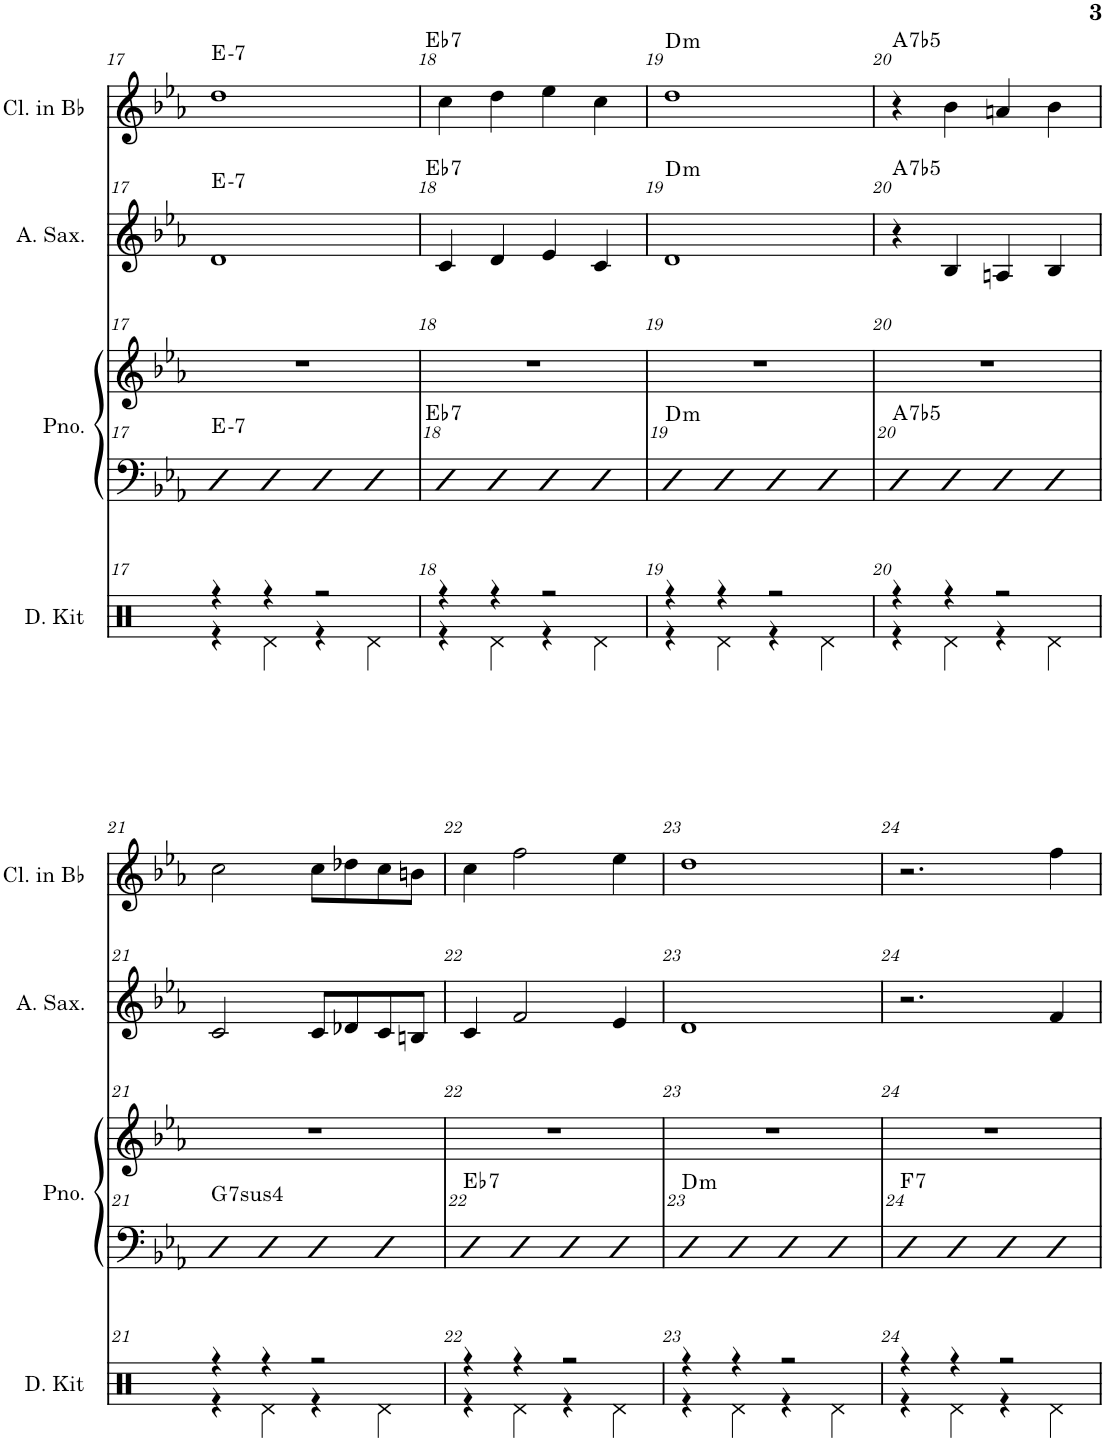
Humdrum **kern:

**kern	**kern	**kern	**harte	**kern	**harte	**kern	**harte
*part4	*part3	*part3	*part3	*part2	*part2	*part1	*part1
*staff5	*staff4	*staff3	*	*staff2	*	*staff1	*
*I"Drum Kit	*I"Piano	*	*	*I"Alto Saxophone	*	*I"Clarinet in Bb	*
*I'D. Kit	*I'Pno.	*	*	*I'A. Sax.	*	*I'Cl. in Bb	*
!!LO:PB:g=z
*clefX	*clefF4	*clefG2	*	*clefG2	*	*clefG2	*
*	*	*	*	*Trd5c9	*	*Trd1c2	*
*k[]	*k[b-e-a-]	*k[b-e-a-]	*	*k[b-e-a-]	*	*k[b-e-a-]	*
*M4/4	*M4/4	*M4/4	*	*M4/4	*	*M4/4	*
=17	=17	=17	=17	=17	=17	=17	=17
*^	*	*	*	*	*	*	*
!	!	!	!	!LO:H:kt=7	!	!LO:H:kt=7	!	!LO:H:kt=7
4r	4r	4D	1r	E:min7	1d	E:min7	1dd	E:min7
4r	4Rd\	4D	.	.	.	.	.	.
2r	4r	4D	.	.	.	.	.	.
.	4Rd\	4D	.	.	.	.	.	.
=18	=18	=18	=18	=18	=18	=18	=18	=18
!	!	!	!	!LO:H:kt=7	!	!LO:H:kt=7	!	!LO:H:kt=7
4r	4r	4Dn	1r	Eb:7	4c/	Eb:7	4cc\	Eb:7
4r	4Rd\	4D	.	.	4d/	.	4dd\	.
2r	4r	4D	.	.	4e-/	.	4ee-\	.
.	4Rd\	4D	.	.	4c/	.	4cc\	.
=19	=19	=19	=19	=19	=19	=19	=19	=19
!	!	!	!	!LO:H:kt=m	!	!LO:H:kt=m	!	!LO:H:kt=m
4r	4r	4D	1r	D:min	1d	D:min	1dd	D:min
4r	4Rd\	4D	.	.	.	.	.	.
2r	4r	4D	.	.	.	.	.	.
.	4Rd\	4D	.	.	.	.	.	.
=20	=20	=20	=20	=20	=20	=20	=20	=20
!	!	!	!	!LO:H:kt=7	!	!LO:H:kt=7	!	!LO:H:kt=7
4r	4r	4D	1r	A:(3,b5,b7)	4r	A:(3,b5,b7)	4r	A:(3,b5,b7)
4r	4Rd\	4D	.	.	4B-/	.	4b-\	.
2r	4r	4D	.	.	4An/	.	4an/	.
.	4Rd\	4D	.	.	4B-/	.	4b-\	.
!!LO:LB:g=z
=21	=21	=21	=21	=21	=21	=21	=21	=21
!	!	!	!	!LO:H:kt=74	!	!	!	!
4r	4r	4D	1r	G:sus4(7)	2c/	.	2cc\	.
4r	4Rd\	4D	.	.	.	.	.	.
2r	4r	4D	.	.	8c/L	.	8cc\L	.
.	.	.	.	.	8d-X/	.	8dd-X\	.
.	4Rd\	4D	.	.	8c/	.	8cc\	.
.	.	.	.	.	8Bn/J	.	8bn\J	.
=22	=22	=22	=22	=22	=22	=22	=22	=22
!	!	!	!	!LO:H:kt=7	!	!	!	!
4r	4r	4Dn	1r	Eb:7	4c/	.	4cc\	.
4r	4Rd\	4D	.	.	2f/	.	2ff\	.
2r	4r	4D	.	.	.	.	.	.
.	4Rd\	4D	.	.	4e-/	.	4ee-\	.
=23	=23	=23	=23	=23	=23	=23	=23	=23
!	!	!	!	!LO:H:kt=m	!	!	!	!
4r	4r	4D	1r	D:min	1d	.	1dd	.
4r	4Rd\	4D	.	.	.	.	.	.
2r	4r	4D	.	.	.	.	.	.
.	4Rd\	4D	.	.	.	.	.	.
=24	=24	=24	=24	=24	=24	=24	=24	=24
!	!	!	!	!LO:H:kt=7	!	!	!	!
4r	4r	4D	1r	F:7	2.r	.	2.r	.
4r	4Rd\	4D	.	.	.	.	.	.
2r	4r	4D	.	.	.	.	.	.
.	4Rd\	4D	.	.	4f/	.	4ff\	.
*v	*v	*	*	*	*	*	*	*
=	=	=	=	=	=	=	=
*-	*-	*-	*-	*-	*-	*-	*-
